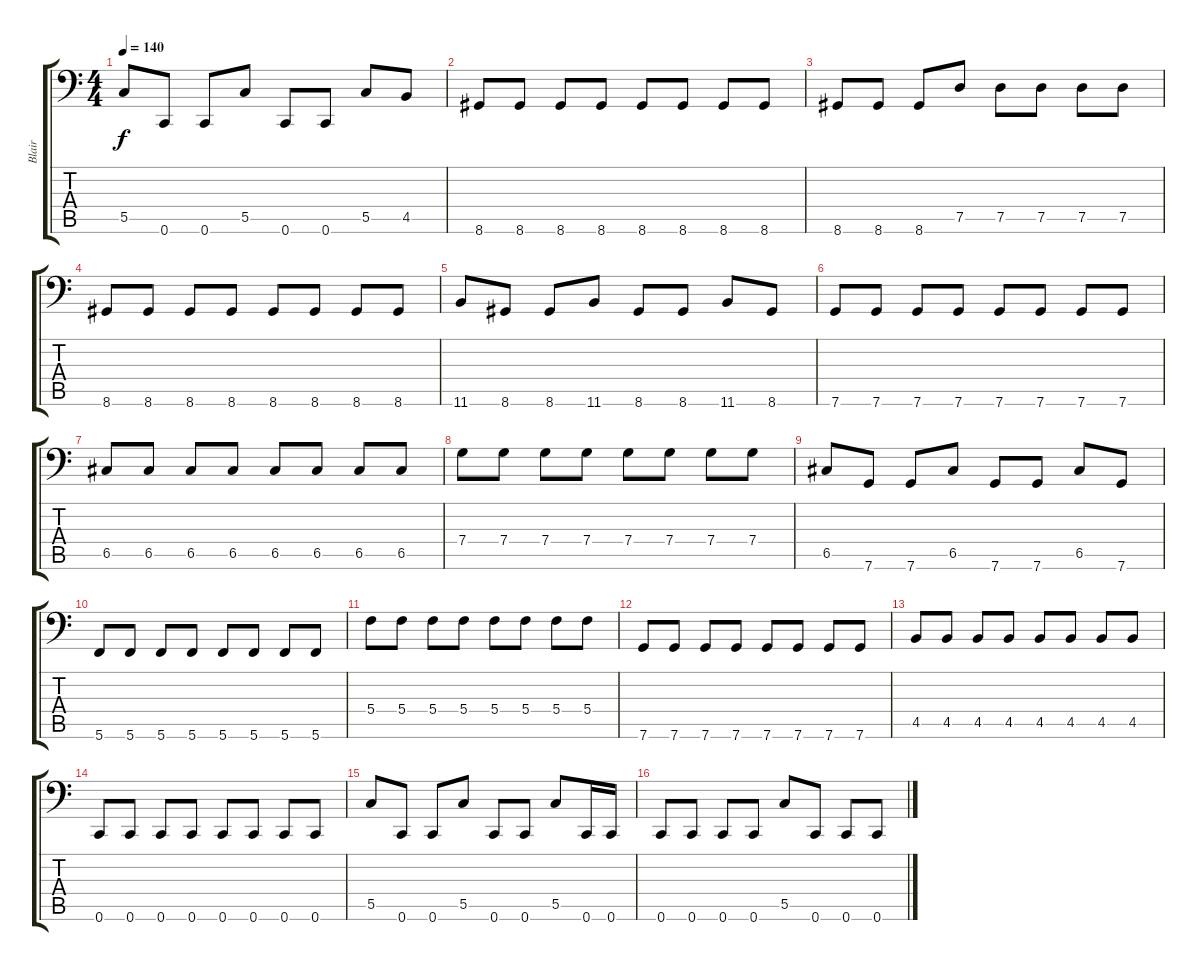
\track ("Blair" "Blair") {instrument electricbasspick}
\staff {score tabs}
\tuning (D3 A2 F2 C2 G1 C1) {hide}
\ts (4 4)
\tempo 140
\clef f4
\ks c
5.5.8{dy f} 0.6.8 0.6.8 5.5.8 0.6.8 0.6.8 5.5.8 4.5.8 |
8.6.8 8.6.8 8.6.8 8.6.8 8.6.8 8.6.8 8.6.8 8.6.8 |
8.6.8 8.6.8 8.6.8 7.5.8 7.5.8 7.5.8 7.5.8 7.5.8 |
8.6.8 8.6.8 8.6.8 8.6.8 8.6.8 8.6.8 8.6.8 8.6.8 |
11.6.8 8.6.8 8.6.8 11.6.8 8.6.8 8.6.8 11.6.8 8.6.8 |
7.6.8 7.6.8 7.6.8 7.6.8 7.6.8 7.6.8 7.6.8 7.6.8 |
6.5.8 6.5.8 6.5.8 6.5.8 6.5.8 6.5.8 6.5.8 6.5.8 |
7.4.8 7.4.8 7.4.8 7.4.8 7.4.8 7.4.8 7.4.8 7.4.8 |
6.5.8 7.6.8 7.6.8 6.5.8 7.6.8 7.6.8 6.5.8 7.6.8 |
5.6.8 5.6.8 5.6.8 5.6.8 5.6.8 5.6.8 5.6.8 5.6.8 |
5.4.8 5.4.8 5.4.8 5.4.8 5.4.8 5.4.8 5.4.8 5.4.8 |
7.6.8 7.6.8 7.6.8 7.6.8 7.6.8 7.6.8 7.6.8 7.6.8 |
4.5.8 4.5.8 4.5.8 4.5.8 4.5.8 4.5.8 4.5.8 4.5.8 |
0.6.8 0.6.8 0.6.8 0.6.8 0.6.8 0.6.8 0.6.8 0.6.8 |
5.5.8 0.6.8 0.6.8 5.5.8 0.6.8 0.6.8 5.5.8 0.6.16 0.6.16 |
0.6.8 0.6.8 0.6.8 0.6.8 5.5.8 0.6.8 0.6.8 0.6.8
